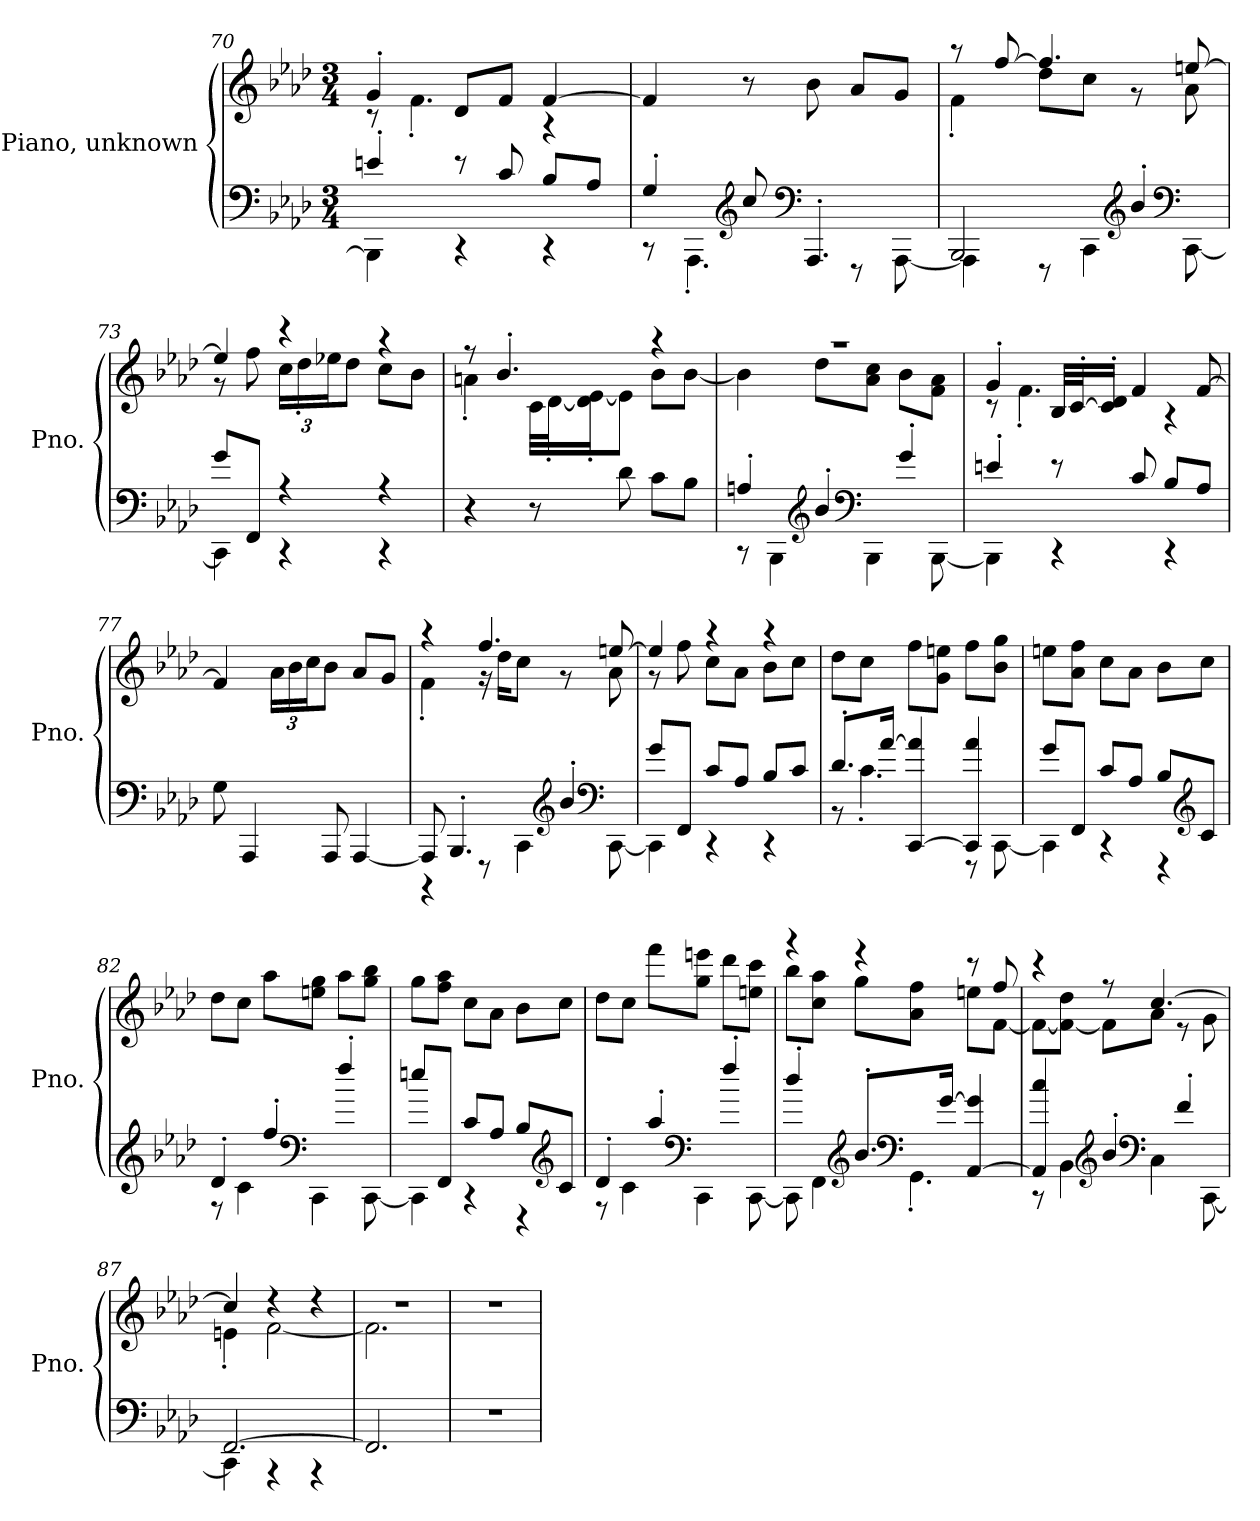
**kern	**kern
*part1	*part1
*staff2	*staff1
*I"Piano, unknown	*
*I'Pno.	*
*clefF4	*clefG2
*k[b-e-a-d-]	*k[b-e-a-d-]
*M3/4	*M3/4
=70	=70
*^	*^
4en'/	4BBB-\]	4g'/	8r
.	.	.	4.f'\
8r	4r	8d-/L	.
8c/	.	8f/J	.
8B-/L	4r	[4f/	4r
8A-/J	.	.	.
*	*	*v	*v
=71	=71	=71
4G'/	8r	4f/]
.	4.AAA-'\	.
*clefG2	*	*
8cc/	.	8r
*clefF4	*	*
4.AAA-'/	.	8b-\
.	8r	8a-/L
.	[8AAA-\	8g/J
!!LO:LB:g=z
=72	=72	=72
*	*	*^
2BBB-/	4AAA-\]	8r	4f'\
.	.	[8ff/	.
.	8r	4.ff/]	8dd-\L
.	4CC\	.	8cc\J
*clefG2	*	*	*
4b-'/	.	.	8r
*clefF4	*	*	*
.	[8CC\	[8een/	8a-\
=73	=73	=73	=73
8g/L	4CC\]	4ee/]	8r
8FF/J	.	.	8ff\
*	*	*	*Xbrackettup
4r	4r	4r	24cc\LL
.	.	.	24dd-'\
.	.	.	24ee-X\J
.	.	.	8dd-\J
4r	4r	4r	8cc\L
.	.	.	8b-\J
*v	*v	*	*
=74	=74	=74
4r	8r	4an'\
.	4.b-'/	.
8r	.	32c\LLL
.	.	[32d-'\J
.	.	16d-\]' [16e-\'J
8d-\	.	8e-\J]
8c\L	4r	8b-\L
8B-\J	.	[8b-\J
=75	=75	=75
*^	*	*
4An'/	8r	2.r	4b-\]
.	4BBB-\	.	.
*clefG2	*	*	*
4b-'/	.	.	8dd-\L
*clefF4	*	*	*
.	4BBB-\	.	8a-\ 8cc\J
4g'/	.	.	8b-\L
.	[8BBB-\	.	8f\ 8a-\J
!!LO:PB:g=z	!!
=76	=76	=76	=76
4en'/	4BBB-\]	4g'/	8r
.	.	.	4.f'\
8r	4r	32B-/LLL	.
.	.	[32c'/J	.
.	.	16c/]' 16d-/'JJ	.
8c/	.	4f/	.
8B-/L	4r	.	4r
8A-/J	.	[8f/	.
*v	*v	*	*
*	*v	*v
=77	=77
8G\	4f/]
4AAA-/	.
.	24a-\LL
.	24b-\
.	24cc\J
8AAA-/	8b-\J
[4AAA-/	8a-/L
.	8g/J
=78	=78
*^	*^
8AAA-/]	4r	4r	4f'\
4.BBB-'/	.	.	.
.	8r	4.ff/	16r
.	.	.	16dd-\KL
.	4CC\	.	8cc\J
*clefG2	*	*	*
4b-'/	.	.	8r
*clefF4	*	*	*
.	[8CC\	[8een/	8a-\
=79	=79	=79	=79
8g/L	4CC\]	4ee/]	8r
8FF/J	.	.	8ff\
8c/L	4r	4r	8cc\L
8A-/J	.	.	8a-\J
8B-/L	4r	4r	8b-\L
8c/J	.	.	8cc\J
*	*	*v	*v
!!LO:LB:g=z
=80	=80	=80
8.d-'/L	8r	8dd-\L
.	4.c'\	8cc\J
[16a-/Jk	.	.
[4CC/ 4a-/]	.	8ff\L
.	.	8g\ 8een\J
4CC/] 4a-/	8r	8ff\L
.	[8CC\	8b-\ 8gg\J
=81	=81	=81
8g/L	4CC\]	8een\L
8FF/J	.	8a-\ 8ff\J
8c/L	4r	8cc\L
8A-/J	.	8a-\J
8B-/L	4r	8b-\L
*clefG2	*	*
8c/J	.	8cc\J
=82	=82	=82
4d-'/	8r	8dd-\L
.	4c\	8cc\J
4ff'/	.	8aa-\L
*clefF4	*	*
.	4CC\	8een\ 8gg\J
4ff'/	.	8aa-\L
.	[8CC\	8gg\ 8bb-\J
=83	=83	=83
8een/L	4CC\]	8gg\L
8FF/J	.	8ff\ 8aa-\J
8c/L	4r	8cc\L
8A-/J	.	8a-\J
8B-/L	4r	8b-\L
*clefG2	*	*
8c/J	.	8cc\J
!!LO:LB:g=z
=84	=84	=84
4d-'/	8r	8dd-\L
.	4c\	8cc\J
4aa-'/	.	8fff\L
*clefF4	*	*
.	4CC\	8gg\ 8eeen\J
4ff'/	.	8ddd-\L
.	[8CC\	8een\ 8ccc\J
=85	=85	=85
*	*	*^
4dd-'/	8CC\]	4r	8bb-\L
.	4FF\	.	8cc\ 8aa-\J
*clefG2	*	*	*
8.b-'/L	.	4r	8gg\L
*clefF4	*	*	*
.	4.GG'\	.	8a-\ 8ff\J
[16g/Jk	.	.	.
[4AA-/ 4g/]	.	8r	8een\L
.	.	8ff/	[8f\J
=86	=86	=86	=86
4AA-/] 4cc/	8r	4r	8f\L_
.	4BB-\	.	8f\_ 8dd-\J
*clefG2	*	*	*
4b-'/	.	8r	8f\L]
*clefF4	*	*	*
.	4C\	[4.cc/	8a-\J
4f'/	.	.	8r
.	[8CC\	.	8g\
=87	=87	=87	=87
[2.FF/	4CC\]	4cc/]	4en'\
.	4r	4r	[2f\
.	4r	4r	.
*v	*v	*	*
=88	=88	=88
2.FF/]	2.r	2.f\]
*	*v	*v
!!LO:LB:g=z
=89	=89
2.r	2.r
=	=
*-	*-
